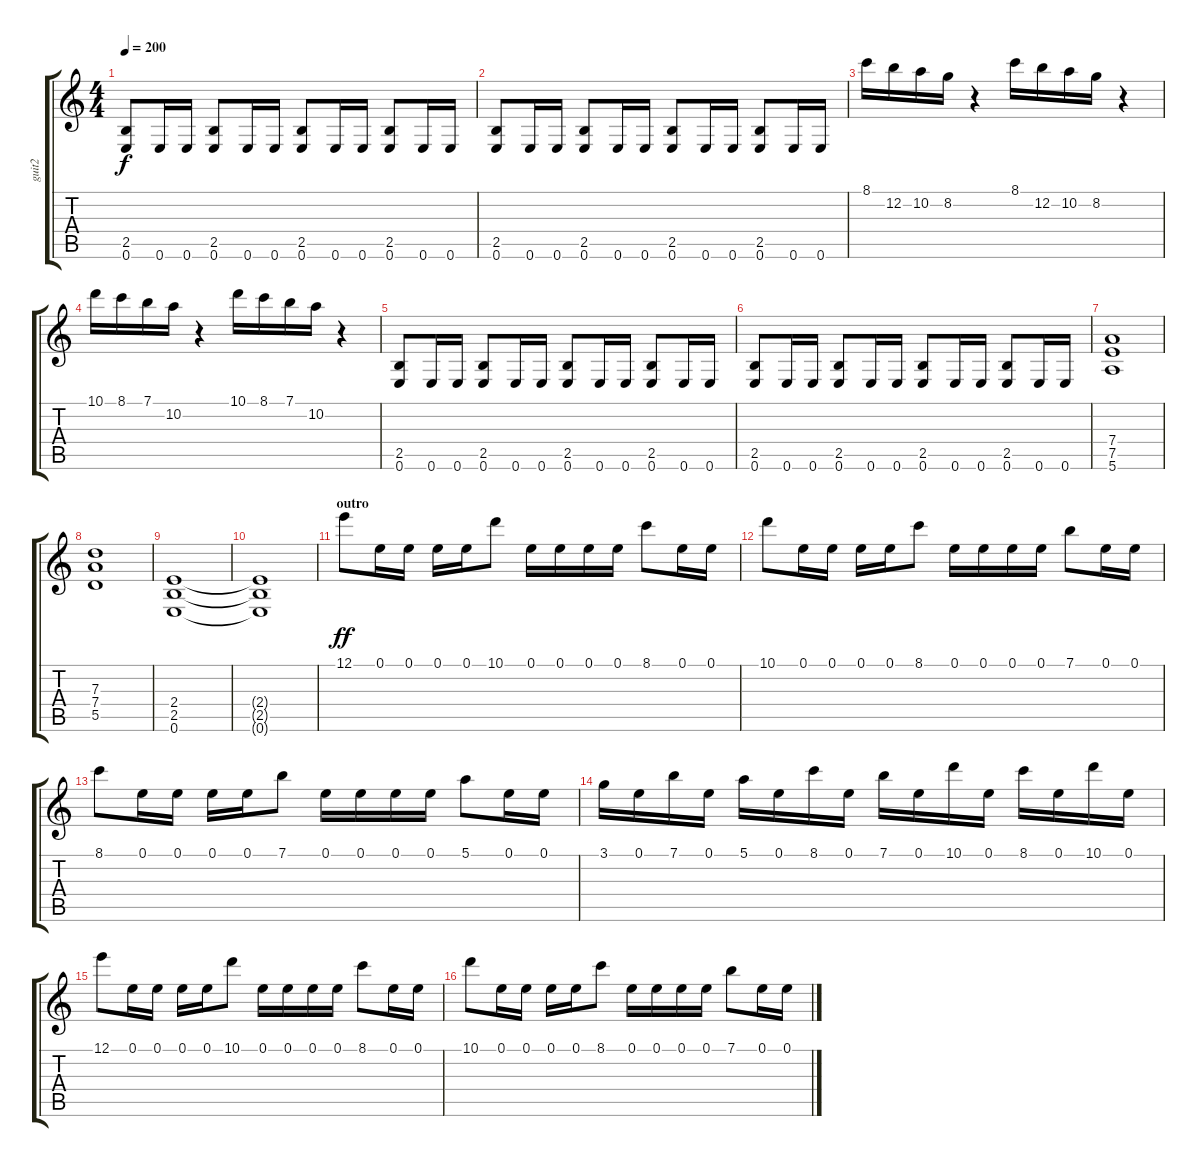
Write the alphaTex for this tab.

\track ("guit2" "guit2") {instrument distortionguitar}
\staff {score tabs}
\tuning (E4 B3 G3 D3 A2 E2) {hide}
\ts (4 4)
\tempo 200
\clef g2
\ks c
(2.5 0.6).8{dy f} 0.6.16 0.6.16 (2.5 0.6).8 0.6.16 0.6.16 (2.5 0.6).8 0.6.16 0.6.16 (2.5 0.6).8 0.6.16 0.6.16 |
(2.5 0.6).8 0.6.16 0.6.16 (2.5 0.6).8 0.6.16 0.6.16 (2.5 0.6).8 0.6.16 0.6.16 (2.5 0.6).8 0.6.16 0.6.16 |
8.1.16 12.2.16 10.2.16 8.2.16 r.4 8.1.16 12.2.16 10.2.16 8.2.16 r.4 |
10.1.16 8.1.16 7.1.16 10.2.16 r.4 10.1.16 8.1.16 7.1.16 10.2.16 r.4 |
(2.5 0.6).8 0.6.16 0.6.16 (2.5 0.6).8 0.6.16 0.6.16 (2.5 0.6).8 0.6.16 0.6.16 (2.5 0.6).8 0.6.16 0.6.16 |
(2.5 0.6).8 0.6.16 0.6.16 (2.5 0.6).8 0.6.16 0.6.16 (2.5 0.6).8 0.6.16 0.6.16 (2.5 0.6).8 0.6.16 0.6.16 |
(7.4 7.5 5.6).1 |
(7.3 7.4 5.5).1 |
(2.4 2.5 0.6).1 |
(2.4{t} 2.5{t} 0.6{t}).1 |
\section ("" "outro")
12.1.8{dy ff} 0.1.16 0.1.16 0.1.16 0.1.16 10.1.8 0.1.16 0.1.16 0.1.16 0.1.16 8.1.8 0.1.16 0.1.16 |
10.1.8 0.1.16 0.1.16 0.1.16 0.1.16 8.1.8 0.1.16 0.1.16 0.1.16 0.1.16 7.1.8 0.1.16 0.1.16 |
8.1.8 0.1.16 0.1.16 0.1.16 0.1.16 7.1.8 0.1.16 0.1.16 0.1.16 0.1.16 5.1.8 0.1.16 0.1.16 |
3.1.16 0.1.16 7.1.16 0.1.16 5.1.16 0.1.16 8.1.16 0.1.16 7.1.16 0.1.16 10.1.16 0.1.16 8.1.16 0.1.16 10.1.16 0.1.16 |
12.1.8 0.1.16 0.1.16 0.1.16 0.1.16 10.1.8 0.1.16 0.1.16 0.1.16 0.1.16 8.1.8 0.1.16 0.1.16 |
10.1.8 0.1.16 0.1.16 0.1.16 0.1.16 8.1.8 0.1.16 0.1.16 0.1.16 0.1.16 7.1.8 0.1.16 0.1.16
